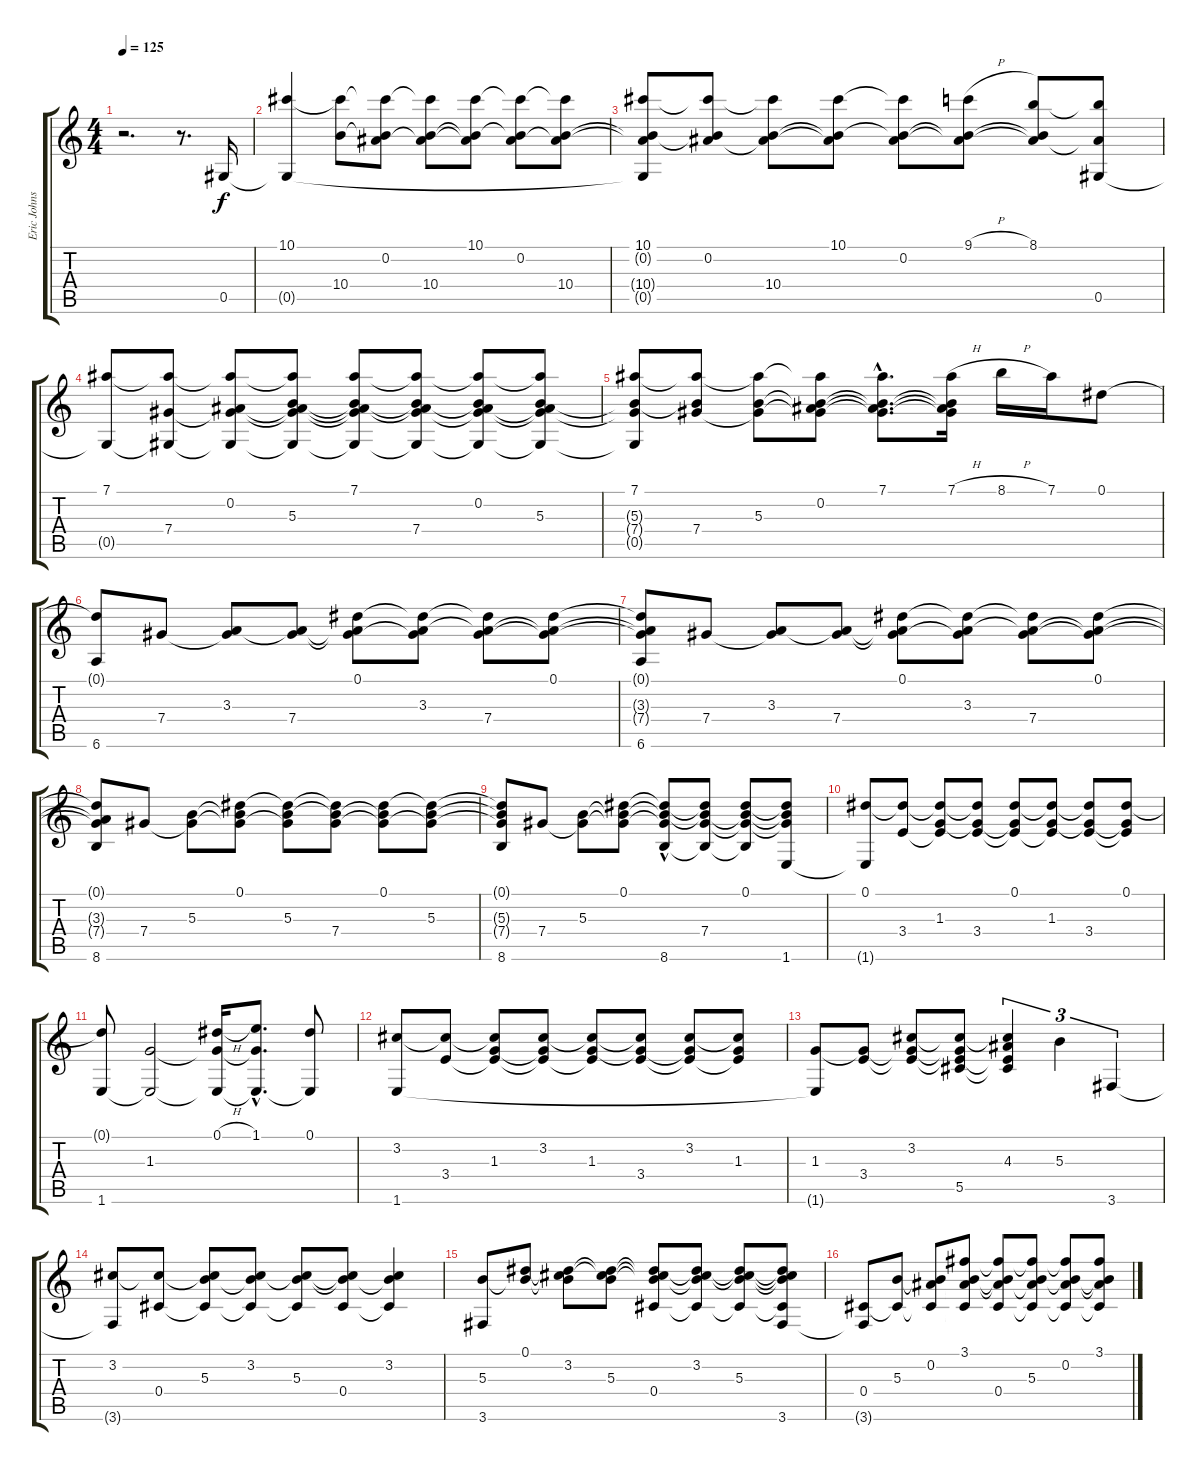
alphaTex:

\track ("Eric Johnson" "Eric Johns") {instrument acousticguitarnylon}
\staff {score tabs}
\tuning (Eb4 Bb3 Gb3 Db3 Ab2 Eb2) {hide}
\ts (4 4)
\tempo 125
\clef g2
\ks c
r.2{d dy f instrument acousticguitarnylon} r.8{d} 0.5.16 |
(10.1 0.5{t}).4 (10.1{t} 10.4).8 (10.1{t} 0.2 10.4{t}).8 (10.1{t} 0.2{t} 10.4).8 (10.1 0.2{t} 10.4{t}).8 (10.1{t} 0.2 10.4{t}).8 (10.1{t} 0.2{t} 10.4).8 |
(10.1 0.2{t} 10.4{t} 0.5{t}).8 (10.1{t} 0.2 10.4{t}).8 (10.1{t} 0.2{t} 10.4).8 (10.1 0.2{t} 10.4{t}).8 (10.1{t} 0.2 10.4{t}).8 (9.1{h} 0.2{t} 10.4{t}).8 (8.1 0.2{t} 10.4{t}).8 (8.1{t} 0.2{t} 0.5).8 |
(7.1 0.5{t}).8 (7.1{t} 7.4 0.5{t}).8 (7.1{t} 0.2 7.4{t} 0.5{t}).8 (7.1{t} 0.2{t} 5.3 7.4{t} 0.5{t}).8 (7.1 0.2{t} 5.3{t} 7.4{t} 0.5{t}).8 (7.1{t} 0.2{t} 5.3{t} 7.4 0.5{t}).8 (7.1{t} 0.2 5.3{t} 7.4{t} 0.5{t}).8 (7.1{t} 0.2{t} 5.3 7.4{t} 0.5{t}).8 |
(7.1 5.3{t} 7.4{t} 0.5{t}).8 (7.1{t} 5.3{t} 7.4).8 (7.1{t} 5.3 7.4{t}).8 (7.1{t} 0.2 5.3{t} 7.4{t}).8 (7.1{hac} 0.2{hac t} 5.3{hac t} 7.4{hac t}).8{d} (7.1{h} 0.2{t} 5.3{t} 7.4{t}).16 8.1{h}.16 7.1.16 0.1.8 |
(0.1{t} 6.6).8 7.4.8 (3.3 7.4{t}).8 (3.3{t} 7.4).8 (0.1 3.3{t} 7.4{t}).8 (0.1{t} 3.3 7.4{t}).8 (0.1{t} 3.3{t} 7.4).8 (0.1 3.3{t} 7.4{t}).8 |
(0.1{t} 3.3{t} 7.4{t} 6.6).8 7.4.8 (3.3 7.4{t}).8 (3.3{t} 7.4).8 (0.1 3.3{t} 7.4{t}).8 (0.1{t} 3.3 7.4{t}).8 (0.1{t} 3.3{t} 7.4).8 (0.1 3.3{t} 7.4{t}).8 |
(0.1{t} 3.3{t} 7.4{t} 8.6).8 7.4.8 (5.3 7.4{t}).8 (0.1 5.3{t} 7.4{t}).8 (0.1{t} 5.3 7.4{t}).8 (0.1{t} 5.3{t} 7.4).8 (0.1 5.3{t} 7.4{t}).8 (0.1{t} 5.3 7.4{t}).8 |
(0.1{t} 5.3{t} 7.4{t} 8.6).8 7.4.8 (5.3 7.4{t}).8 (0.1 5.3{t} 7.4{t}).8 (0.1{t} 5.3{t} 7.4{t} 8.6{hac}).8 (0.1{t} 5.3{t} 7.4 8.6{t}).8 (0.1 5.3{t} 7.4{t} 8.6{t}).8 (0.1{t} 5.3{t} 7.4{t} 1.6).8 |
(0.1 1.6{t}).8 (0.1{t} 3.4).8 (0.1{t} 1.3 3.4{t}).8 (0.1{t} 1.3{t} 3.4).8 (0.1 1.3{t} 3.4{t}).8 (0.1{t} 1.3 3.4{t}).8 (0.1{t} 1.3{t} 3.4).8 (0.1 1.3{t} 3.4{t}).8 |
(0.1{t} 1.6).8 (1.3 1.6{t}).2 (0.1{h} 1.3{t} 1.6{t}).16 (1.1{hac} 1.3{hac t} 1.6{hac t}).8{d} (0.1 1.6{t}).8 |
(3.2 1.6).8 (3.2{t} 3.4).8 (3.2{t} 1.3 3.4{t}).8 (3.2 1.3{t} 3.4{t}).8 (3.2{t} 1.3 3.4{t}).8 (3.2{t} 1.3{t} 3.4).8 (3.2 1.3{t} 3.4{t}).8 (3.2{t} 1.3 3.4{t}).8 |
(1.3 1.6{t}).8 (1.3{t} 3.4).8 (3.2 1.3{t} 3.4{t}).8 (3.2{t} 1.3{t} 3.4{t} 5.5).8 (3.2{t} 4.3 3.4{t} 5.5{t}).4{tu (3 2)} 5.3.4{tu (3 2)} 3.6.4{tu (3 2)} |
(3.2 3.6{t}).8 (3.2{t} 0.4).8 (3.2{t} 5.3 0.4{t}).8 (3.2 5.3{t} 0.4{t}).8 (3.2{t} 5.3 0.4{t}).8 (3.2{t} 5.3{t} 0.4).8 (3.2 5.3{t} 0.4{t}).4 |
(5.3 3.6).8 (0.1 5.3{t}).8 (0.1{t} 3.2 5.3{t}).8 (0.1{t} 3.2{t} 5.3).8 (0.1{t} 3.2{t} 5.3{t} 0.4).8 (0.1{t} 3.2 5.3{t} 0.4{t}).8 (0.1{t} 3.2{t} 5.3 0.4{t}).8 (0.1{t} 3.2{t} 5.3{t} 0.4{t} 3.6).8 |
(0.4 3.6{t}).8 (5.3 0.4{t}).8 (0.2 5.3{t} 0.4{t}).8 (3.1 0.2{t} 5.3{t} 0.4{t}).8 (3.1{t} 0.2{t} 5.3{t} 0.4).8 (3.1{t} 0.2{t} 5.3 0.4{t}).8 (3.1{t} 0.2 5.3{t} 0.4{t}).8 (3.1 0.2{t} 5.3{t} 0.4{t}).8
